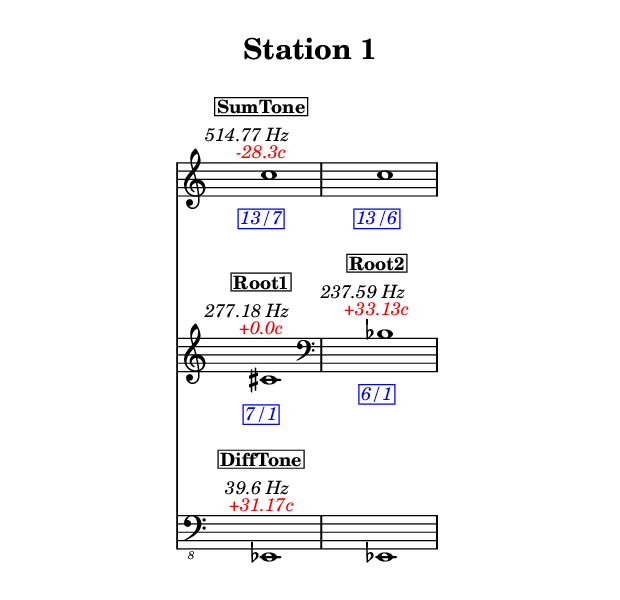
\version "2.20.0"
\language "english"

#(set-default-paper-size "a6" 'portrait)
#(set-global-staff-size 16)

\header {
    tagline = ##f
    title = \markup {
        \pad-around
            #3
            "Station 1"
        }
}

\layout {
    indent = #25
}

\paper {
    systems-per-page = 1
}

\score {
    \new Score
    <<
        \new Staff
        \with
        {
            \remove Time_signature_engraver
        }
        {
            \clef "treble"
            c''1
            - \tweak color #red
            ^ \markup {
                \halign
                    #0
                    \italic
                        {
                            -28.3c
                        }
                }
            ^ \markup {
                \halign
                    #1
                    \italic
                        {
                            514.77
                            Hz
                        }
                }
            ^ \markup {
                \pad-around
                    #1
                    \box
                        \vcenter
                            \halign
                                #0
                                \bold
                                    {
                                        SumTone
                                    }
                }
            - \tweak color #blue
            _ \markup {
                \pad-around
                    #1
                    \box
                        \halign
                            #0
                            \italic
                                {
                                    13/7
                                }
                }
            \override Score.NonMusicalPaperColumn.padding = #5
            \clef "treble"
            c''1
            - \tweak color #blue
            _ \markup {
                \pad-around
                    #1
                    \box
                        \halign
                            #0
                            \italic
                                {
                                    13/6
                                }
                }
        }
        \new Staff
        \with
        {
            \remove Time_signature_engraver
        }
        {
            \clef "treble"
            cs'1
            - \tweak color #red
            ^ \markup {
                \halign
                    #0
                    \italic
                        {
                            +0.0c
                        }
                }
            ^ \markup {
                \halign
                    #1
                    \italic
                        {
                            277.18
                            Hz
                        }
                }
            ^ \markup {
                \pad-around
                    #1
                    \box
                        \vcenter
                            \halign
                                #0
                                \bold
                                    {
                                        Root1
                                    }
                }
            - \tweak color #blue
            _ \markup {
                \pad-around
                    #1
                    \box
                        \halign
                            #0
                            \italic
                                {
                                    7/1
                                }
                }
            \clef "bass"
            bf1
            - \tweak color #red
            ^ \markup {
                \halign
                    #0
                    \italic
                        {
                            +33.13c
                        }
                }
            ^ \markup {
                \halign
                    #1
                    \italic
                        {
                            237.59
                            Hz
                        }
                }
            ^ \markup {
                \pad-around
                    #1
                    \box
                        \vcenter
                            \halign
                                #0
                                \bold
                                    {
                                        Root2
                                    }
                }
            - \tweak color #blue
            _ \markup {
                \pad-around
                    #1
                    \box
                        \halign
                            #0
                            \italic
                                {
                                    6/1
                                }
                }
        }
        \new Staff
        \with
        {
            \remove Time_signature_engraver
        }
        {
            \clef "bass_8"
            ef,,1
            - \tweak color #red
            ^ \markup {
                \halign
                    #0
                    \italic
                        {
                            +31.17c
                        }
                }
            ^ \markup {
                \halign
                    #1
                    \italic
                        {
                            39.6
                            Hz
                        }
                }
            ^ \markup {
                \pad-around
                    #1
                    \box
                        \vcenter
                            \halign
                                #0
                                \bold
                                    {
                                        DiffTone
                                    }
                }
            \clef "bass_8"
            ef,,1
        }
    >>
}